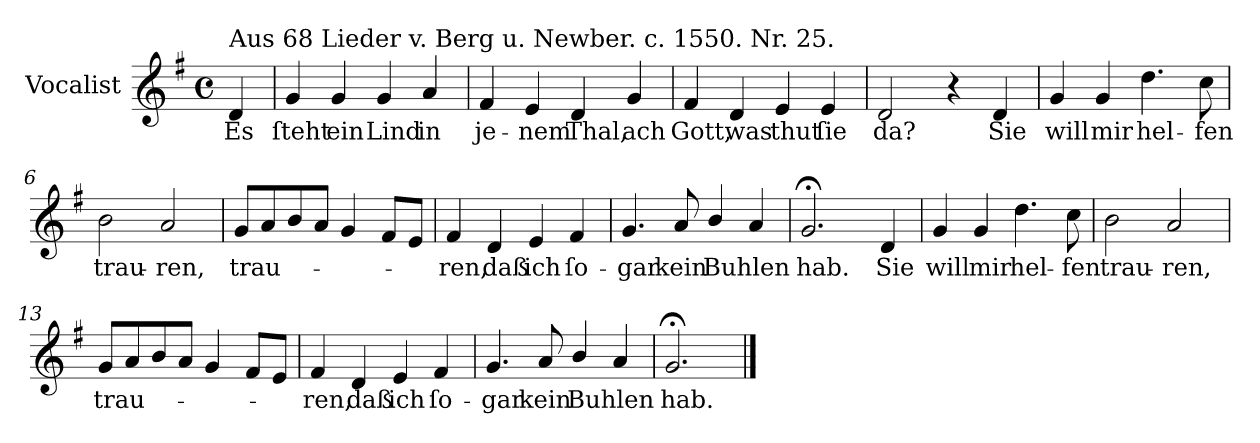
**kern	**text
*part1	*part1
*staff1	*staff1
*I"Vocalist	*
*k[f#]	*
*G:	*
*M4/4	*
*met(c)	*
=	=
!LO:TX:a:t=Aus 68 Lieder v. Berg u. Newber. c. 1550. Nr. 25.	!
4d	Es
=1	=1
4g	ſteht
4g	ein
4g	Lind
4a	in
=2	=2
4f#	je-
4e	-nem
4d	Thal,
4g	ach
=3	=3
4f#	Gott,
4d	was
4e	thut
4e	ſie
=4	=4
2d	da?
4r	.
4d	Sie
=5	=5
4g	will
4g	mir
4.dd	hel-
8cc	-fen
=6	=6
2b	trau-
2a	-ren,
=7	=7
8gL	trau-
8a	.
8b	.
8aJ	.
4g	.
8f#L	.
8eJ	.
=8	=8
4f#	-ren,
4d	daß
4e	ich
4f#	ſo-
=9	=9
4.g	-gar
8a	kein
4b/	Buhlen
4a	.
=10	=10
2.g;<	hab.
4d	Sie
=11	=11
4g	will
4g	mir
4.dd	hel-
8cc	-fen
=12	=12
2b	trau-
2a	-ren,
=13	=13
8gL	trau-
8a	.
8b	.
8aJ	.
4g	.
8f#L	.
8eJ	.
=14	=14
4f#	-ren,
4d	daß
4e	ich
4f#	ſo-
=15	=15
4.g	-gar
8a	kein
4b/	Buhlen
4a	.
=16	=16
2.g;<	hab.
==	==
*-	*-
